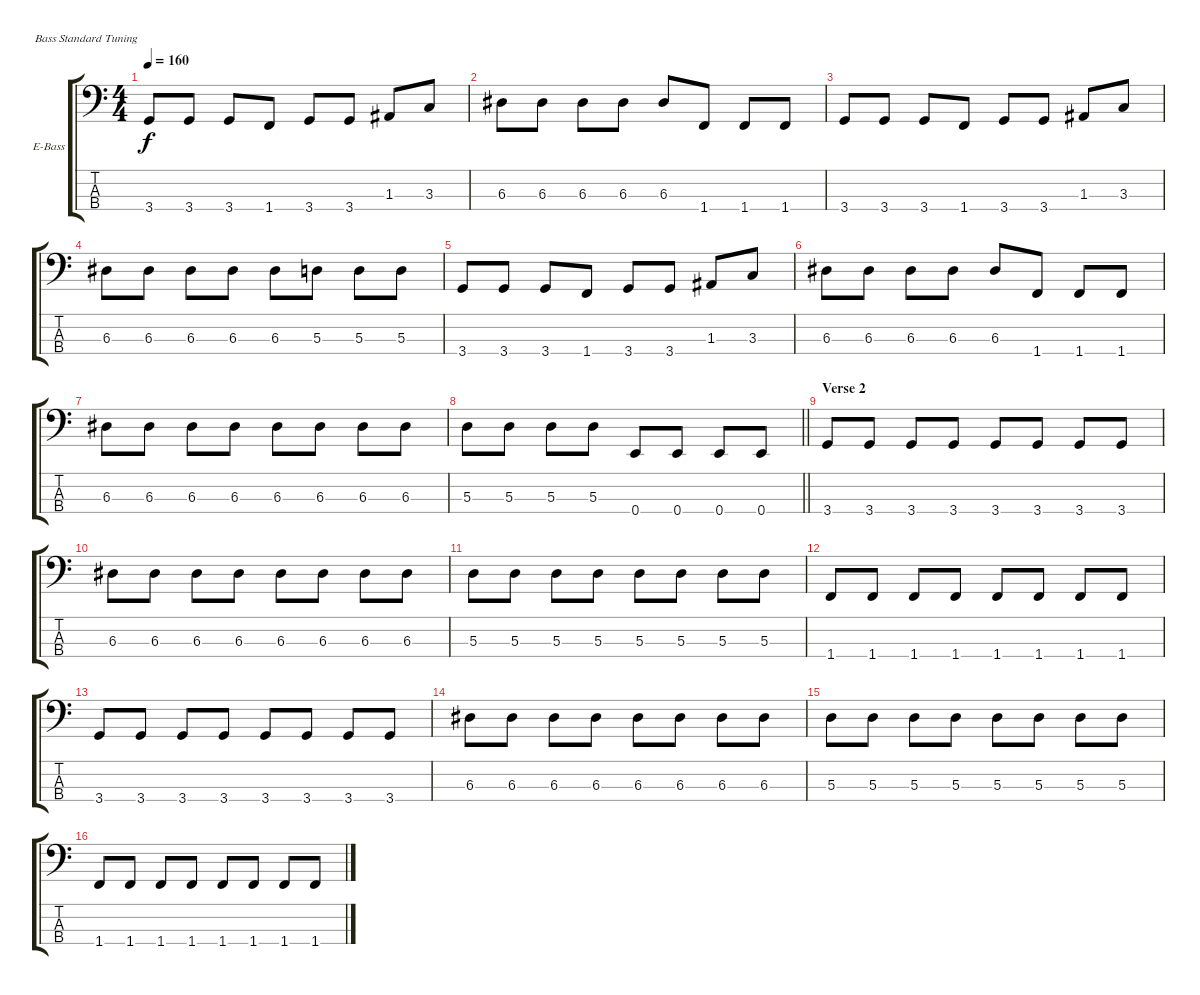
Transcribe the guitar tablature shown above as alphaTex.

\bracketExtendMode groupsimilarinstruments
\firstSystemTrackNameOrientation horizontal
\otherSystemsTrackNameOrientation horizontal
\track ("Electric Bass" "E-Bass") {instrument electricbassfinger}
\staff {score tabs}
\tuning (G2 D2 A1 E1)
\ts (4 4)
\section ("" "")
\tempo 160
\clef f4
\scale
0.333333
\ks c
3.4.8{dy f} 3.4.8 3.4.8 1.4.8 3.4.8 3.4.8 1.3.8 3.3.8 |
\scale
0.333333 6.3.8 6.3.8 6.3.8 6.3.8 6.3.8 1.4.8 1.4.8 1.4.8 |
\scale
0.333333 3.4.8 3.4.8 3.4.8 1.4.8 3.4.8 3.4.8 1.3.8 3.3.8 |
\scale
0.333333 6.3.8 6.3.8 6.3.8 6.3.8 6.3.8 5.3.8 5.3.8 5.3.8 |
\scale
0.333333 3.4.8 3.4.8 3.4.8 1.4.8 3.4.8 3.4.8 1.3.8 3.3.8 |
\scale
0.333333 6.3.8 6.3.8 6.3.8 6.3.8 6.3.8 1.4.8 1.4.8 1.4.8 |
\scale
0.333333 6.3.8 6.3.8 6.3.8 6.3.8 6.3.8 6.3.8 6.3.8 6.3.8 |
\scale
0.333333
\barLineRight lightlight
5.3.8 5.3.8 5.3.8 5.3.8 0.4.8 0.4.8 0.4.8 0.4.8 |
\section ("" "Verse 2")
\scale
0.333333 3.4.8 3.4.8 3.4.8 3.4.8 3.4.8 3.4.8 3.4.8 3.4.8 |
\scale
0.333333 6.3.8 6.3.8 6.3.8 6.3.8 6.3.8 6.3.8 6.3.8 6.3.8 |
\scale
0.333333 5.3.8 5.3.8 5.3.8 5.3.8 5.3.8 5.3.8 5.3.8 5.3.8 |
\scale
0.333333 1.4.8 1.4.8 1.4.8 1.4.8 1.4.8 1.4.8 1.4.8 1.4.8 |
\scale
0.333333 3.4.8 3.4.8 3.4.8 3.4.8 3.4.8 3.4.8 3.4.8 3.4.8 |
\scale
0.333333 6.3.8 6.3.8 6.3.8 6.3.8 6.3.8 6.3.8 6.3.8 6.3.8 |
\scale
0.333333 5.3.8 5.3.8 5.3.8 5.3.8 5.3.8 5.3.8 5.3.8 5.3.8 |
\scale
0.333333 1.4.8 1.4.8 1.4.8 1.4.8 1.4.8 1.4.8 1.4.8 1.4.8
